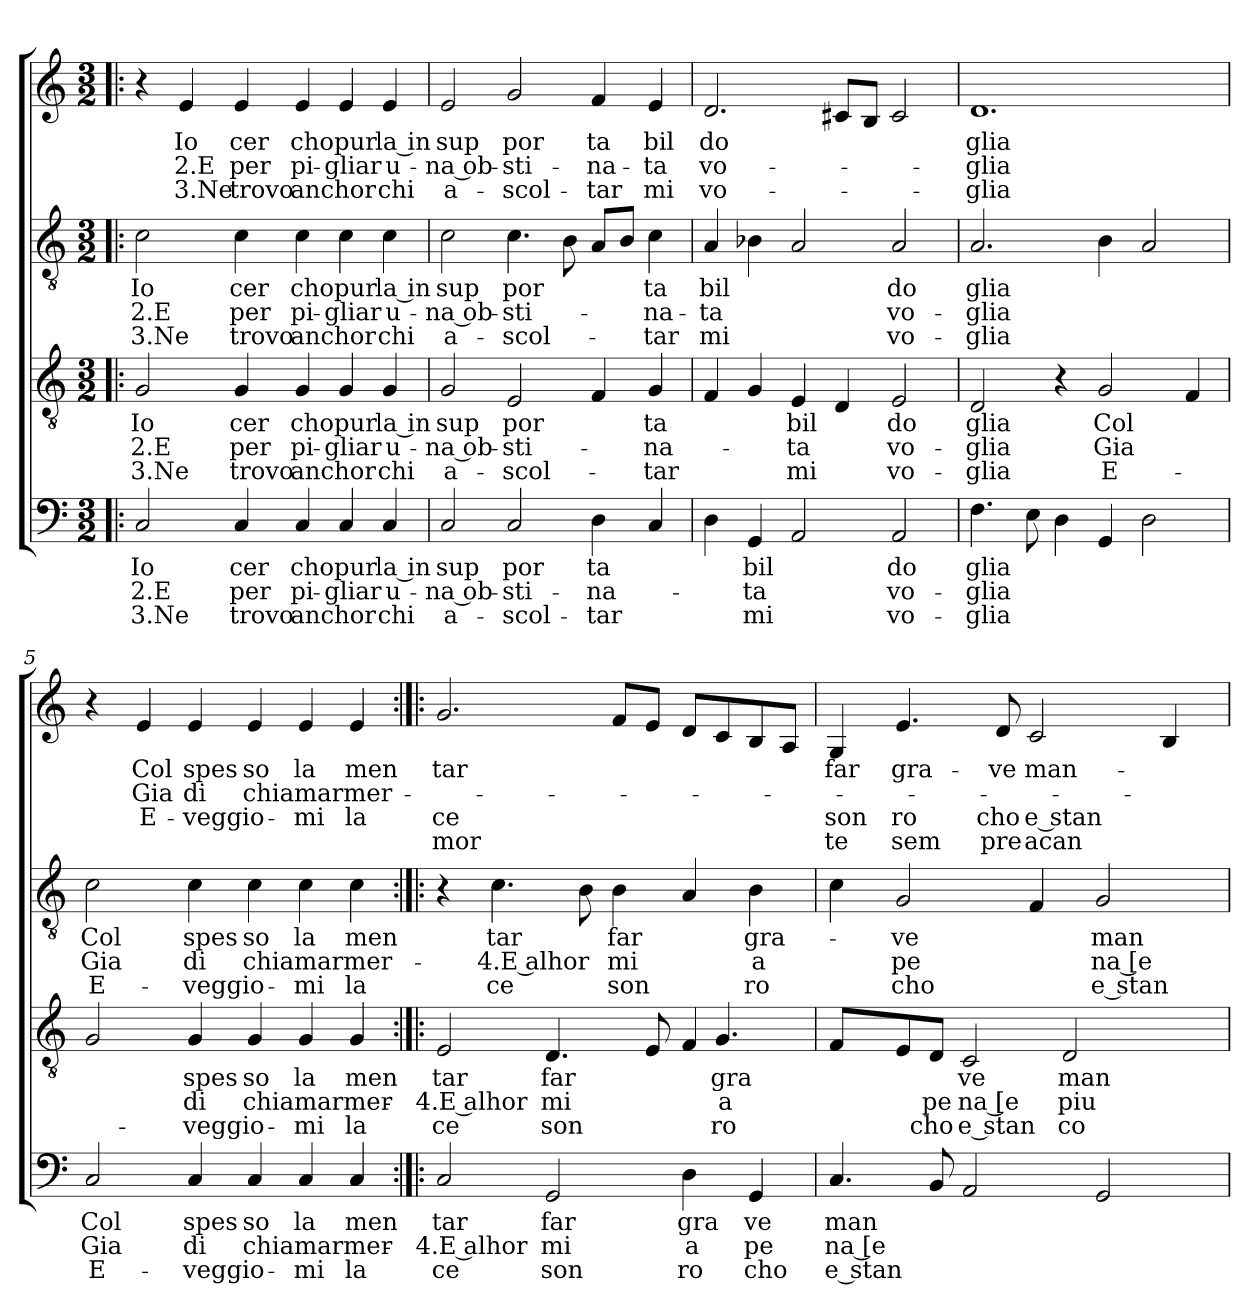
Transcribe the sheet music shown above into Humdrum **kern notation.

**kern	**text	**text	**text	**kern	**text	**text	**text	**kern	**text	**text	**text	**kern	**text	**text	**text	**text
*part4	*part4	*part4	*part4	*part3	*part3	*part3	*part3	*part2	*part2	*part2	*part2	*part1	*part1	*part1	*part1	*part1
*staff4	*staff4	*staff4	*staff4	*staff3	*staff3	*staff3	*staff3	*staff2	*staff2	*staff2	*staff2	*staff1	*staff1	*staff1	*staff1	*staff1
*clefF4	*	*	*	*clefGv2	*	*	*	*clefGv2	*	*	*	*clefG2	*	*	*	*
*k[]	*	*	*	*k[]	*	*	*	*k[]	*	*	*	*k[]	*	*	*	*
*C:	*	*	*	*C:	*	*	*	*C:	*	*	*	*C:	*	*	*	*
*M3/2	*	*	*	*M3/2	*	*	*	*M3/2	*	*	*	*M3/2	*	*	*	*
=1!|:	=1!|:	=1!|:	=1!|:	=1!|:	=1!|:	=1!|:	=1!|:	=1!|:	=1!|:	=1!|:	=1!|:	=1!|:	=1!|:	=1!|:	=1!|:	=1!|:
!	!LO:LY:b	!LO:LY:b	!LO:LY:b	!	!LO:LY:b	!LO:LY:b	!LO:LY:b	!	!LO:LY:b	!LO:LY:b	!LO:LY:b	!	!	!	!	!
2C/	Io	2.E	3.Ne	2G/	Io	2.E	3.Ne	2c\	Io	2.E	3.Ne	4r	.	.	.	.
!	!	!	!	!	!	!	!	!	!	!	!	!	!LO:LY:b	!LO:LY:b	!LO:LY:b	!
.	.	.	.	.	.	.	.	.	.	.	.	4e/	Io	2.E	3.Ne	.
!	!LO:LY:b	!LO:LY:b	!LO:LY:b	!	!LO:LY:b	!LO:LY:b	!LO:LY:b	!	!LO:LY:b	!LO:LY:b	!LO:LY:b	!	!LO:LY:b	!LO:LY:b	!LO:LY:b	!
4C/	cer	per	trovo	4G/	cer	per	trovo	4c\	cer	per	trovo	4e/	cer	per	trovo	.
!	!LO:LY:b	!LO:LY:b	!LO:LY:b	!	!LO:LY:b	!LO:LY:b	!LO:LY:b	!	!LO:LY:b	!LO:LY:b	!LO:LY:b	!	!LO:LY:b	!LO:LY:b	!LO:LY:b	!
4C/	cho	pi-	anchor	4G/	cho	pi-	anchor	4c\	cho	pi-	anchor	4e/	cho	pi-	anchor	.
!	!LO:LY:b	!LO:LY:b	!	!	!LO:LY:b	!LO:LY:b	!	!	!LO:LY:b	!LO:LY:b	!	!	!LO:LY:b	!LO:LY:b	!	!
4C/	pur	-gliar	.	4G/	pur	-gliar	.	4c\	pur	-gliar	.	4e/	pur	-gliar	.	.
!	!LO:LY:b:rj	!LO:LY:b:rj	!LO:LY:b:rj	!	!LO:LY:b:rj	!LO:LY:b:rj	!LO:LY:b:rj	!	!LO:LY:b:rj	!LO:LY:b:rj	!LO:LY:b:rj	!	!LO:LY:b:rj	!LO:LY:b:rj	!LO:LY:b:rj	!
4C/	la in	u-	chi	4G/	la in	u-	chi	4c\	la in	u-	chi	4e/	la in	u-	chi	.
=2	=2	=2	=2	=2	=2	=2	=2	=2	=2	=2	=2	=2	=2	=2	=2	=2
!	!LO:LY:b	!LO:LY:b	!LO:LY:b	!	!LO:LY:b	!LO:LY:b	!LO:LY:b	!	!LO:LY:b	!LO:LY:b	!LO:LY:b	!	!LO:LY:b	!LO:LY:b	!LO:LY:b	!
2C/	sup	-na ob-	a-	2G/	sup	-na ob-	a-	2c\	sup	-na ob-	a-	2e/	sup	-na ob-	a-	.
!	!LO:LY:b	!LO:LY:b	!LO:LY:b	!	!LO:LY:b	!LO:LY:b	!LO:LY:b	!	!LO:LY:b	!LO:LY:b	!LO:LY:b	!	!LO:LY:b	!LO:LY:b	!LO:LY:b	!
2C/	por	-sti-	-scol-	2E/	por	-sti-	-scol-	4.c\	por	-sti-	-scol-	2g/	por	-sti-	-scol-	.
.	.	.	.	.	.	.	.	8B\	.	.	.	.	.	.	.	.
!	!LO:LY:b	!LO:LY:b	!LO:LY:b	!	!	!	!	!	!	!	!	!	!LO:LY:b	!LO:LY:b	!LO:LY:b	!
4D\	ta	-na-	-tar	4F/	.	.	.	8A/L	.	.	.	4f/	ta	-na-	-tar	.
.	.	.	.	.	.	.	.	8B/J	.	.	.	.	.	.	.	.
!	!	!	!	!	!LO:LY:b	!LO:LY:b	!LO:LY:b	!	!LO:LY:b	!LO:LY:b	!LO:LY:b	!	!LO:LY:b	!LO:LY:b	!LO:LY:b	!
4C/	.	.	.	4G/	ta	-na-	-tar	4c\	ta	-na-	-tar	4e/	bil	-ta	mi	.
=3	=3	=3	=3	=3	=3	=3	=3	=3	=3	=3	=3	=3	=3	=3	=3	=3
!	!	!	!	!	!	!	!	!	!LO:LY:b	!LO:LY:b	!LO:LY:b	!	!LO:LY:b	!LO:LY:b	!LO:LY:b	!
4D\	.	.	.	4F/	.	.	.	4A/	bil	-ta	mi	2.d/	do	vo-	vo-	.
!	!LO:LY:b	!LO:LY:b	!LO:LY:b	!	!	!	!	!	!	!	!	!	!	!	!	!
4GG/	bil	-ta	mi	4G/	.	.	.	4B-X\	.	.	.	.	.	.	.	.
!	!	!	!	!	!LO:LY:b	!LO:LY:b	!LO:LY:b	!	!	!	!	!	!	!	!	!
2AA/	.	.	.	4E/	bil	-ta	mi	2A/	.	.	.	.	.	.	.	.
.	.	.	.	4D/	.	.	.	.	.	.	.	8c#/L	.	.	.	.
.	.	.	.	.	.	.	.	.	.	.	.	8B/J	.	.	.	.
!	!LO:LY:b	!LO:LY:b	!LO:LY:b	!	!LO:LY:b	!LO:LY:b	!LO:LY:b	!	!LO:LY:b	!LO:LY:b	!LO:LY:b	!	!	!	!	!
2AA/	do	vo-	vo-	2E/	do	vo-	vo-	2A/	do	vo-	vo-	2c#/	.	.	.	.
=4	=4	=4	=4	=4	=4	=4	=4	=4	=4	=4	=4	=4	=4	=4	=4	=4
!	!LO:LY:b	!LO:LY:b	!LO:LY:b	!	!LO:LY:b	!LO:LY:b	!LO:LY:b	!	!LO:LY:b	!LO:LY:b	!LO:LY:b	!	!LO:LY:b	!LO:LY:b	!LO:LY:b	!
4.F\	glia	-glia	-glia	2D/	glia	-glia	-glia	2.A/	glia	-glia	-glia	1.d	glia	-glia	-glia	.
8E\	.	.	.	.	.	.	.	.	.	.	.	.	.	.	.	.
4D\	.	.	.	4r	.	.	.	.	.	.	.	.	.	.	.	.
!	!	!	!	!	!LO:LY:b	!LO:LY:b	!LO:LY:b	!	!	!	!	!	!	!	!	!
4GG/	.	.	.	2G/	Col	Gia	E-	4B\	.	.	.	.	.	.	.	.
2D\	.	.	.	.	.	.	.	2A/	.	.	.	.	.	.	.	.
.	.	.	.	4F/	.	.	.	.	.	.	.	.	.	.	.	.
=5	=5	=5	=5	=5	=5	=5	=5	=5	=5	=5	=5	=5	=5	=5	=5	=5
!	!LO:LY:b	!LO:LY:b	!LO:LY:b	!	!	!	!	!	!LO:LY:b	!LO:LY:b	!LO:LY:b	!	!	!	!	!
2C/	Col	Gia	E-	2G/	.	.	.	2c\	Col	Gia	E-	4r	.	.	.	.
!	!	!	!	!	!	!	!	!	!	!	!	!	!LO:LY:b	!LO:LY:b	!LO:LY:b	!
.	.	.	.	.	.	.	.	.	.	.	.	4e/	Col	Gia	E-	.
!	!LO:LY:b	!LO:LY:b	!LO:LY:b	!	!LO:LY:b	!LO:LY:b	!LO:LY:b	!	!LO:LY:b	!LO:LY:b	!LO:LY:b	!	!LO:LY:b	!LO:LY:b	!LO:LY:b	!
4C/	spes	di	-veggio-	4G/	spes	di	-veggio-	4c\	spes	di	-veggio-	4e/	spes	di	-veggio-	.
!	!LO:LY:b	!LO:LY:b	!	!	!LO:LY:b	!LO:LY:b	!	!	!LO:LY:b	!LO:LY:b	!	!	!LO:LY:b	!LO:LY:b	!	!
4C/	so	chiamarmer-	.	4G/	so	chiamarmer-	.	4c\	so	chiamarmer-	.	4e/	so	chiamarmer-	.	.
!	!LO:LY:b	!	!LO:LY:b	!	!LO:LY:b	!	!LO:LY:b	!	!LO:LY:b	!	!LO:LY:b	!	!LO:LY:b	!	!LO:LY:b	!
4C/	la	.	-mi	4G/	la	.	-mi	4c\	la	.	-mi	4e/	la	.	-mi	.
!	!LO:LY:b	!	!LO:LY:b	!	!LO:LY:b	!	!LO:LY:b	!	!LO:LY:b	!	!LO:LY:b	!	!LO:LY:b	!	!LO:LY:b	!
4C/	men	.	la	4G/	men	.	la	4c\	men	.	la	4e/	men	.	la	.
!!LO:PB:g=z
=6:|!|:	=6:|!|:	=6:|!|:	=6:|!|:	=6:|!|:	=6:|!|:	=6:|!|:	=6:|!|:	=6:|!|:	=6:|!|:	=6:|!|:	=6:|!|:	=6:|!|:	=6:|!|:	=6:|!|:	=6:|!|:	=6:|!|:
!	!LO:LY:b	!LO:LY:b	!LO:LY:b	!	!LO:LY:b	!LO:LY:b	!LO:LY:b	!	!	!	!	!	!LO:LY:b	!	!LO:LY:b	!LO:LY:b
*	*	*	*	*^	*	*	*	*	*	*	*	*	*	*	*	*
2C/	tar	-4.E alhor	ce	2E/	1ryy	tar	-4.E alhor	ce	4r	.	.	.	2.g/	tar	.	ce	mor
!	!	!	!	!	!	!	!	!	!	!LO:LY:b	!LO:LY:b	!LO:LY:b	!	!	!	!	!
.	.	.	.	.	.	.	.	.	4.c\	tar	-4.E alhor	ce	.	.	.	.	.
!	!LO:LY:b	!LO:LY:b	!LO:LY:b	!	!	!LO:LY:b	!LO:LY:b	!LO:LY:b	!	!	!	!	!	!	!	!	!
2GG/	far	mi	son	4.D/	.	far	mi	son	.	.	.	.	.	.	.	.	.
.	.	.	.	.	.	.	.	.	8B\	.	.	.	.	.	.	.	.
!	!	!	!	!	!	!	!	!	!	!LO:LY:b	!LO:LY:b	!LO:LY:b	!	!	!	!	!
.	.	.	.	.	.	.	.	.	4B\	far	mi	son	8f/L	.	.	.	.
.	.	.	.	8E/	.	.	.	.	.	.	.	.	8e/J	.	.	.	.
!	!LO:LY:b	!LO:LY:b	!LO:LY:b	!	!	!	!	!	!	!	!	!	!	!	!	!	!
4D\	gra	a	ro	4F/	8ryy	.	.	.	4A/	.	.	.	8d/L	.	.	.	.
!	!	!	!	!	!	!LO:LY:b	!LO:LY:b	!LO:LY:b	!	!	!	!	!	!	!	!	!
.	.	.	.	.	4.G/	gra	a	ro	.	.	.	.	8c/	.	.	.	.
!	!LO:LY:b	!LO:LY:b	!LO:LY:b	!	!	!	!	!	!	!LO:LY:b	!LO:LY:b	!LO:LY:b	!	!	!	!	!
4GG/	ve	pe	cho	4ryy	.	.	.	.	4B\	gra-	a	ro	8B/	.	.	.	.
.	.	.	.	.	.	.	.	.	.	.	.	.	8A/J	.	.	.	.
=7	=7	=7	=7	=7	=7	=7	=7	=7	=7	=7	=7	=7	=7	=7	=7	=7	=7
!	!LO:LY:b	!LO:LY:b	!LO:LY:b	!	!	!	!	!	!	!	!	!	!	!LO:LY:b	!	!LO:LY:b	!LO:LY:b
4.C/	man	na [e	e stan	8F/L	2..ryy	.	.	.	4c\	.	.	.	4G/	far	.	son	te
.	.	.	.	8ryy	.	.	.	.	.	.	.	.	.	.	.	.	.
!	!	!	!	!	!	!	!	!	!	!LO:LY:b	!LO:LY:b	!LO:LY:b	!	!LO:LY:b	!	!LO:LY:b	!LO:LY:b
.	.	.	.	8E/	.	.	.	.	2G/	-ve	pe	cho	4.e/	gra-	.	ro	sem
!	!	!	!	!	!	!	!LO:LY:b	!LO:LY:b	!	!	!	!	!	!	!	!	!
8BB/	.	.	.	8D/J	.	.	pe	cho	.	.	.	.	.	.	.	.	.
!	!	!	!	!	!	!LO:LY:b	!LO:LY:b	!LO:LY:b	!	!	!	!	!	!	!	!	!
2AA/	.	.	.	2C/	.	ve	na [e	e stan	.	.	.	.	.	.	.	.	.
!	!	!	!	!	!	!	!	!	!	!	!	!	!	!LO:LY:b	!	!LO:LY:b	!LO:LY:b
.	.	.	.	.	.	.	.	.	.	.	.	.	8d/	-ve	.	cho	pre
!	!	!	!	!	!	!	!	!	!	!	!	!	!	!LO:LY:b	!	!LO:LY:b	!LO:LY:b
.	.	.	.	.	.	.	.	.	4F/	.	.	.	2c/	man-	.	e stan	acan
!	!	!	!	!	!	!LO:LY:b	!LO:LY:b	!LO:LY:b	!	!	!	!	!	!	!	!	!
.	.	.	.	.	2D/	man	piu	co	.	.	.	.	.	.	.	.	.
!	!	!	!	!	!	!	!	!	!	!LO:LY:b	!LO:LY:b	!LO:LY:b	!	!	!	!	!
2GG/	.	.	.	8ryy	.	.	.	.	2G/	man-	na [e	e stan	.	.	.	.	.
.	.	.	.	4.ryy	.	.	.	.	.	.	.	.	.	.	.	.	.
.	.	.	.	.	.	.	.	.	.	.	.	.	4B/	.	.	.	.
.	.	.	.	.	8ryy	.	.	.	.	.	.	.	.	.	.	.	.
*	*	*	*	*v	*v	*	*	*	*	*	*	*	*	*	*	*	*
=	=	=	=	=	=	=	=	=	=	=	=	=	=	=	=	=
*-	*-	*-	*-	*-	*-	*-	*-	*-	*-	*-	*-	*-	*-	*-	*-	*-
